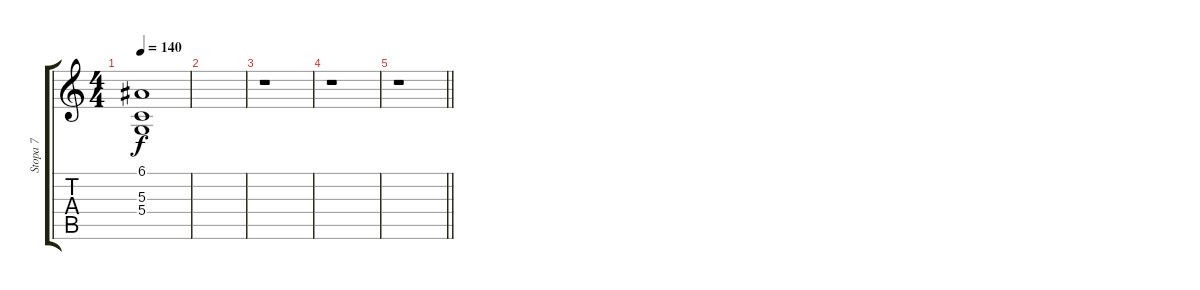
\track ("Stopa 7" "Stopa 7") {instrument choiraahs}
\staff {score tabs}
\tuning (E4 B3 G3 D3 A2 E2) {hide}
\ts (4 4)
\tempo 140
\clef g2
\ks c
(6.1{t} 5.3{t} 5.4{t}).1{dy f} |
|
r.1 |
r.1 |
\barLineRight lightlight
r.1
